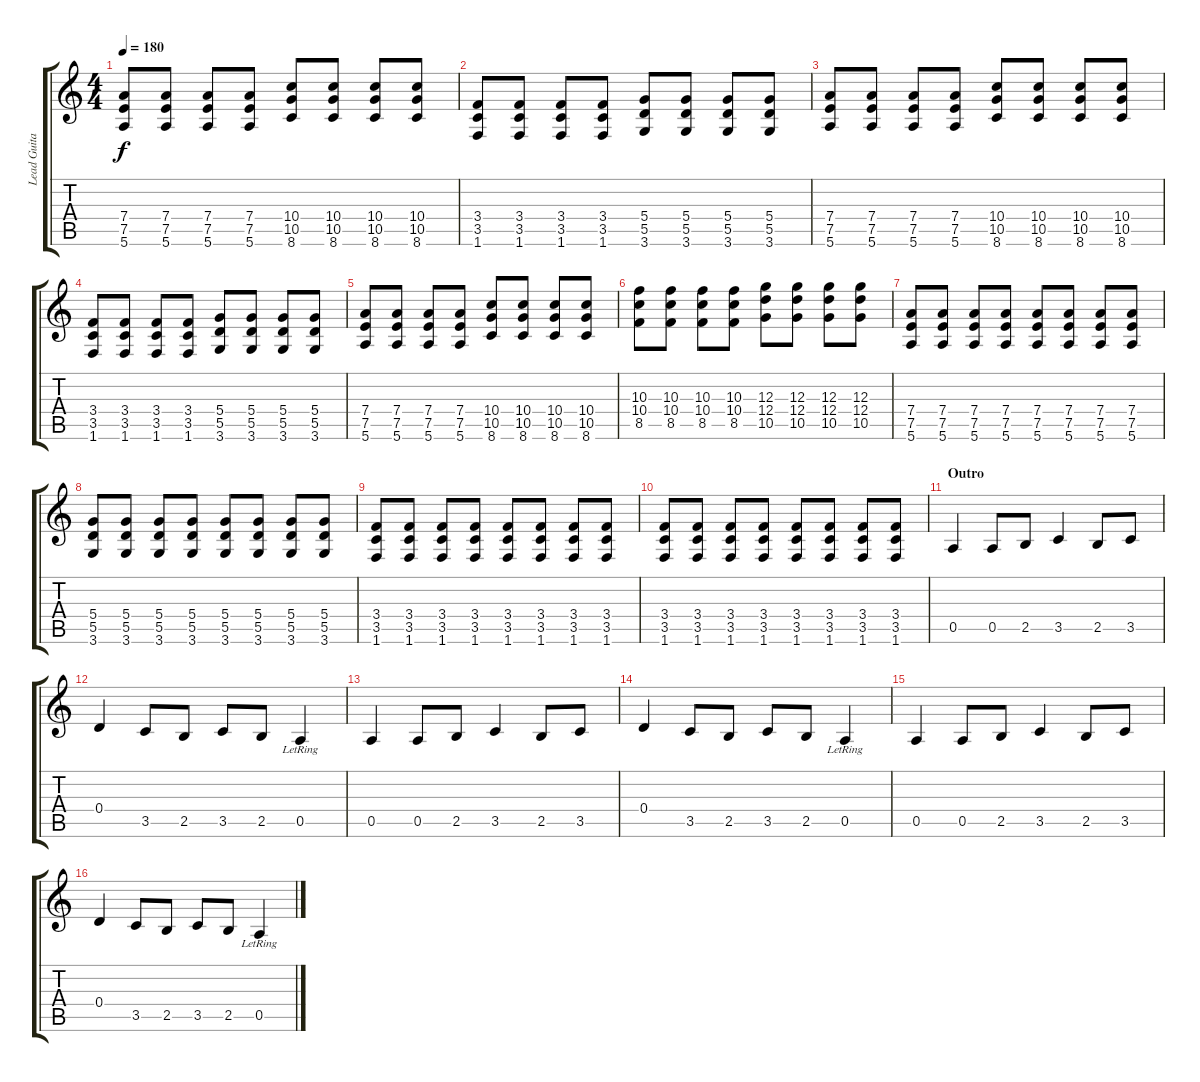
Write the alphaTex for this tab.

\track ("Lead Guitar" "Lead Guita") {instrument distortionguitar}
\staff {score tabs}
\tuning (E4 B3 G3 D3 A2 E2) {hide}
\ts (4 4)
\tempo 180
\clef g2
\ks c
(7.4 7.5 5.6).8{dy f} (7.4 7.5 5.6).8 (7.4 7.5 5.6).8 (7.4 7.5 5.6).8 (10.4 10.5 8.6).8 (10.4 10.5 8.6).8 (10.4 10.5 8.6).8 (10.4 10.5 8.6).8 |
(3.4 3.5 1.6).8 (3.4 3.5 1.6).8 (3.4 3.5 1.6).8 (3.4 3.5 1.6).8 (5.4 5.5 3.6).8 (5.4 5.5 3.6).8 (5.4 5.5 3.6).8 (5.4 5.5 3.6).8 |
(7.4 7.5 5.6).8 (7.4 7.5 5.6).8 (7.4 7.5 5.6).8 (7.4 7.5 5.6).8 (10.4 10.5 8.6).8 (10.4 10.5 8.6).8 (10.4 10.5 8.6).8 (10.4 10.5 8.6).8 |
(3.4 3.5 1.6).8 (3.4 3.5 1.6).8 (3.4 3.5 1.6).8 (3.4 3.5 1.6).8 (5.4 5.5 3.6).8 (5.4 5.5 3.6).8 (5.4 5.5 3.6).8 (5.4 5.5 3.6).8 |
(7.4 7.5 5.6).8 (7.4 7.5 5.6).8 (7.4 7.5 5.6).8 (7.4 7.5 5.6).8 (10.4 10.5 8.6).8 (10.4 10.5 8.6).8 (10.4 10.5 8.6).8 (10.4 10.5 8.6).8 |
(10.3 10.4 8.5).8 (10.3 10.4 8.5).8 (10.3 10.4 8.5).8 (10.3 10.4 8.5).8 (12.3 12.4 10.5).8 (12.3 12.4 10.5).8 (12.3 12.4 10.5).8 (12.3 12.4 10.5).8 |
(7.4 7.5 5.6).8 (7.4 7.5 5.6).8 (7.4 7.5 5.6).8 (7.4 7.5 5.6).8 (7.4 7.5 5.6).8 (7.4 7.5 5.6).8 (7.4 7.5 5.6).8 (7.4 7.5 5.6).8 |
(5.4 5.5 3.6).8 (5.4 5.5 3.6).8 (5.4 5.5 3.6).8 (5.4 5.5 3.6).8 (5.4 5.5 3.6).8 (5.4 5.5 3.6).8 (5.4 5.5 3.6).8 (5.4 5.5 3.6).8 |
(3.4 3.5 1.6).8 (3.4 3.5 1.6).8 (3.4 3.5 1.6).8 (3.4 3.5 1.6).8 (3.4 3.5 1.6).8 (3.4 3.5 1.6).8 (3.4 3.5 1.6).8 (3.4 3.5 1.6).8 |
(3.4 3.5 1.6).8 (3.4 3.5 1.6).8 (3.4 3.5 1.6).8 (3.4 3.5 1.6).8 (3.4 3.5 1.6).8 (3.4 3.5 1.6).8 (3.4 3.5 1.6).8 (3.4 3.5 1.6).8 |
\section ("" "Outro")
0.5.4 0.5.8 2.5.8 3.5.4 2.5.8 3.5.8 |
0.4.4 3.5.8 2.5.8 3.5.8 2.5.8 0.5{lr}.4 |
0.5.4 0.5.8 2.5.8 3.5.4 2.5.8 3.5.8 |
0.4.4 3.5.8 2.5.8 3.5.8 2.5.8 0.5{lr}.4 |
0.5.4 0.5.8 2.5.8 3.5.4 2.5.8 3.5.8 |
0.4.4 3.5.8 2.5.8 3.5.8 2.5.8 0.5{lr}.4
